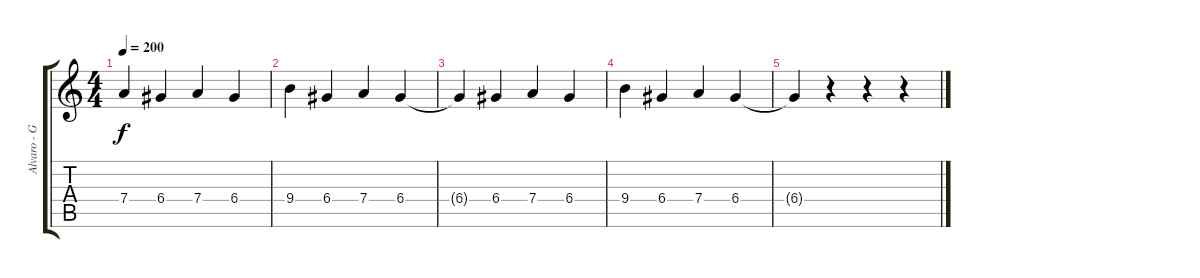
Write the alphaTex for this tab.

\track ("Alvaro - Guitarra" "Alvaro - G") {instrument overdrivenguitar}
\staff {score tabs}
\tuning (E4 B3 G3 D3 A2 E2) {hide}
\ts (4 4)
\tempo 200
\clef g2
\ks c
7.4.4{dy f} 6.4.4 7.4.4 6.4.4 |
9.4.4 6.4.4 7.4.4 6.4.4 |
6.4{t}.4 6.4.4 7.4.4 6.4.4 |
9.4.4 6.4.4 7.4.4 6.4.4 |
6.4{t}.4 r.4 r.4 r.4
